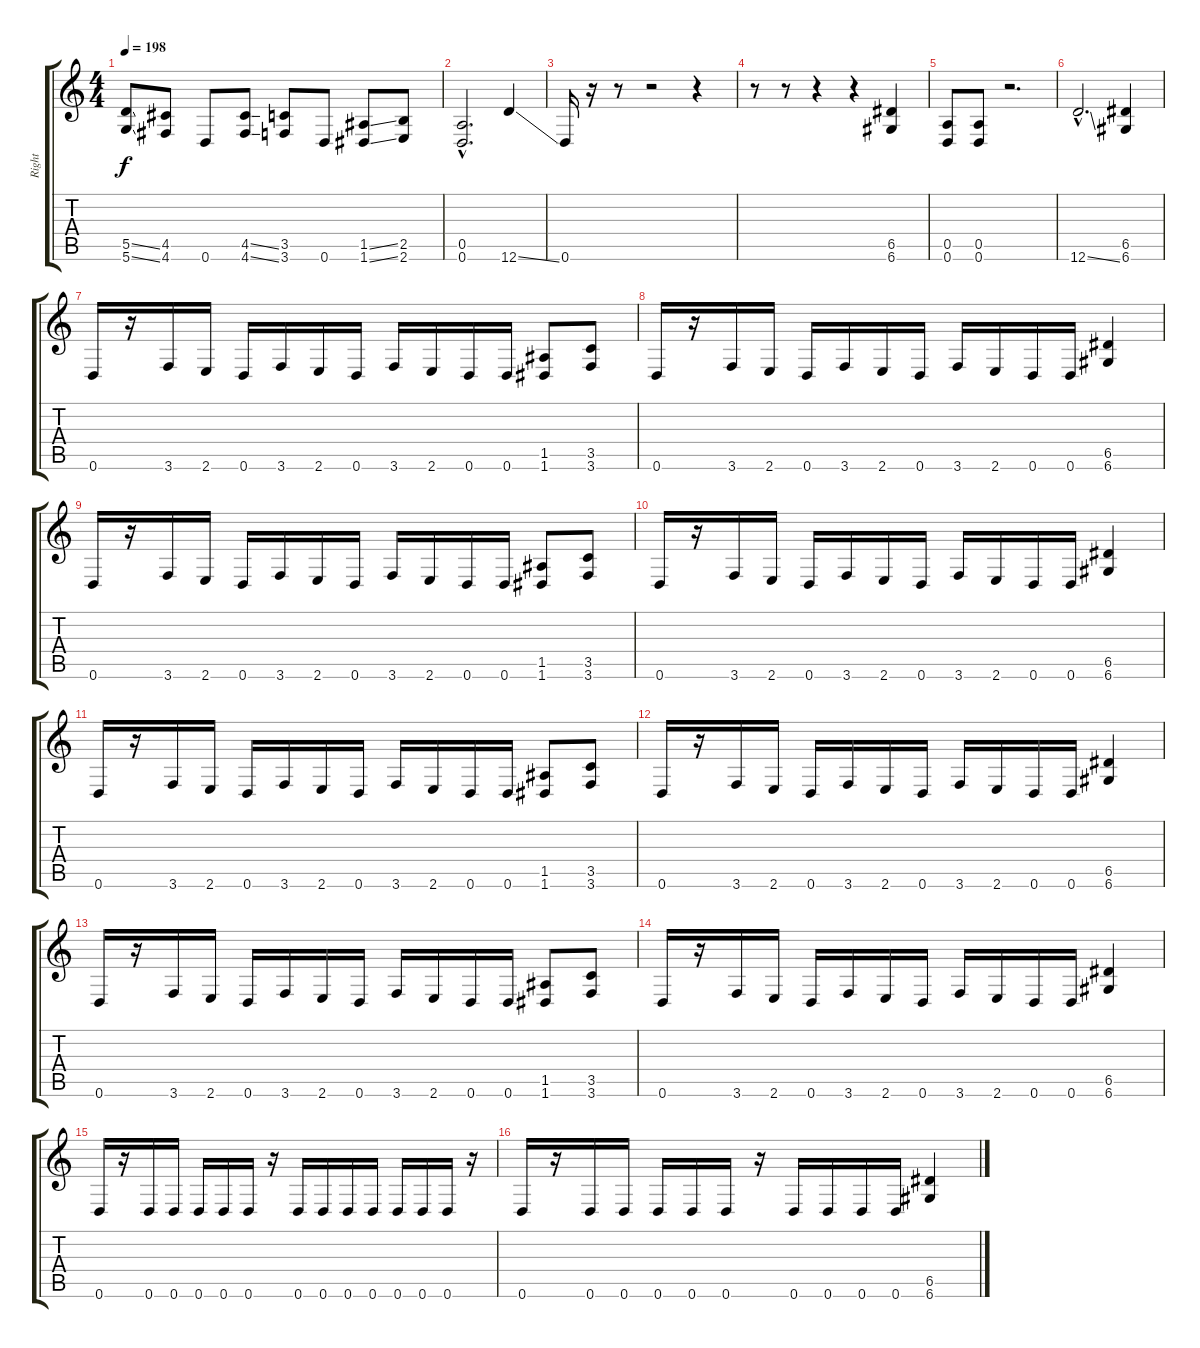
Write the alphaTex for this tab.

\track ("Right" "Right") {instrument distortionguitar}
\staff {score tabs}
\tuning (E4 B3 G3 D3 A2 D2) {hide}
\ts (4 4)
\tempo 198
\clef g2
\ks c
(5.5{ss} 5.6{ss}).8{dy f} (4.5 4.6).8 0.6.8 (4.5{ss} 4.6{ss}).8 (3.5 3.6).8 0.6.8 (1.5{ss} 1.6{ss}).8 (2.5 2.6).8 |
(0.5{hac} 0.6{hac}).2{d} 12.6{ss}.4 |
0.6.16 r.16 r.8 r.2 r.4 |
r.8 r.8 r.4 r.4 (6.5 6.6).4 |
(0.5 0.6).8 (0.5 0.6).8 r.2{d} |
12.6{ss hac}.2{d} (6.5 6.6).4 |
0.6.16 r.16 3.6.16 2.6.16 0.6.16 3.6.16 2.6.16 0.6.16 3.6.16 2.6.16 0.6.16 0.6.16 (1.5 1.6).8 (3.5 3.6).8 |
0.6.16 r.16 3.6.16 2.6.16 0.6.16 3.6.16 2.6.16 0.6.16 3.6.16 2.6.16 0.6.16 0.6.16 (6.5 6.6).4 |
0.6.16 r.16 3.6.16 2.6.16 0.6.16 3.6.16 2.6.16 0.6.16 3.6.16 2.6.16 0.6.16 0.6.16 (1.5 1.6).8 (3.5 3.6).8 |
0.6.16 r.16 3.6.16 2.6.16 0.6.16 3.6.16 2.6.16 0.6.16 3.6.16 2.6.16 0.6.16 0.6.16 (6.5 6.6).4 |
0.6.16 r.16 3.6.16 2.6.16 0.6.16 3.6.16 2.6.16 0.6.16 3.6.16 2.6.16 0.6.16 0.6.16 (1.5 1.6).8 (3.5 3.6).8 |
0.6.16 r.16 3.6.16 2.6.16 0.6.16 3.6.16 2.6.16 0.6.16 3.6.16 2.6.16 0.6.16 0.6.16 (6.5 6.6).4 |
0.6.16 r.16 3.6.16 2.6.16 0.6.16 3.6.16 2.6.16 0.6.16 3.6.16 2.6.16 0.6.16 0.6.16 (1.5 1.6).8 (3.5 3.6).8 |
0.6.16 r.16 3.6.16 2.6.16 0.6.16 3.6.16 2.6.16 0.6.16 3.6.16 2.6.16 0.6.16 0.6.16 (6.5 6.6).4 |
0.6.16 r.16 0.6.16 0.6.16 0.6.16 0.6.16 0.6.16 r.16 0.6.16 0.6.16 0.6.16 0.6.16 0.6.16 0.6.16 0.6.16 r.16 |
0.6.16 r.16 0.6.16 0.6.16 0.6.16 0.6.16 0.6.16 r.16 0.6.16 0.6.16 0.6.16 0.6.16 (6.5 6.6).4
